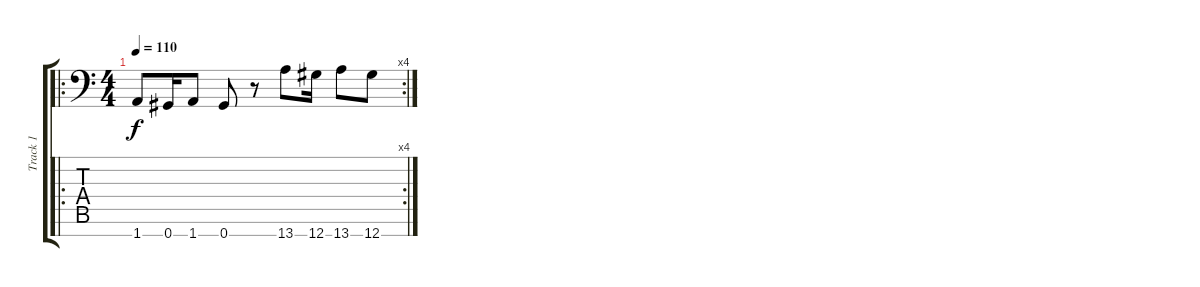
\track ("Track 1" "Track 1") {instrument distortionguitar}
\staff {score tabs}
\tuning (Eb4 Bb3 Gb3 Db3 Ab2 Eb2 Ab1) {hide}
\ro
\rc 4
\ts (4 4)
\tempo 110
\clef f4
\ks c
1.7.8{dy f} 0.7.16 1.7.8 0.7.8 r.8 13.7.8 12.7.16 13.7.8 12.7.8
